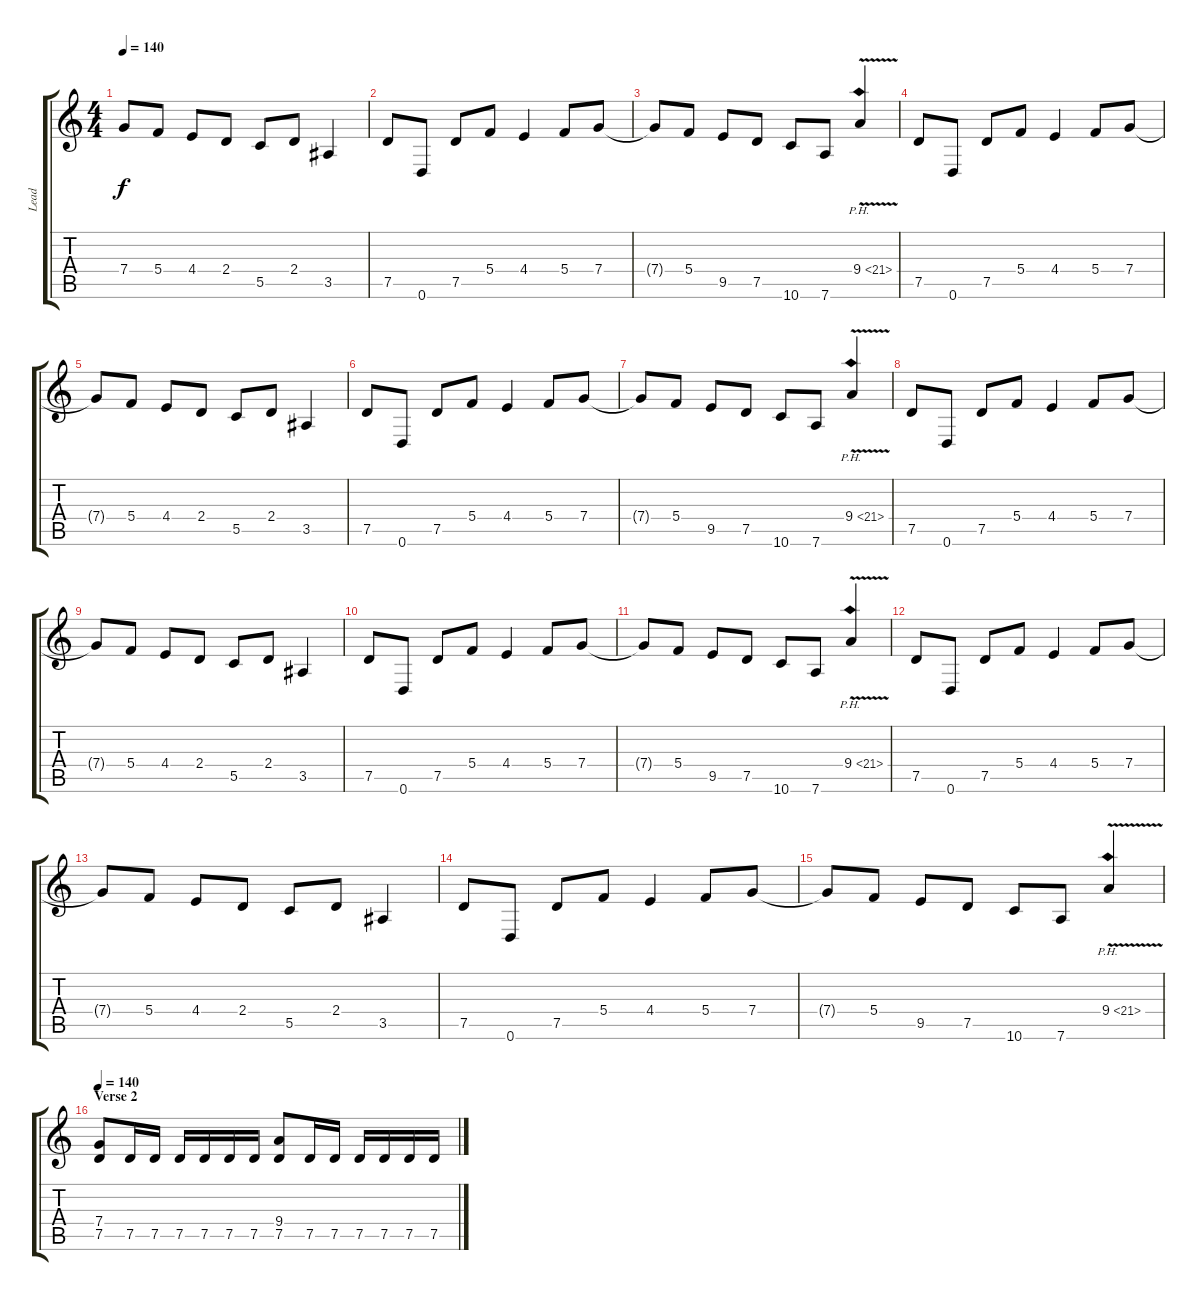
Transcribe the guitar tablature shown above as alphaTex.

\track ("Lead" "Lead") {instrument distortionguitar}
\staff {score tabs}
\tuning (D4 A3 F3 C3 G2 D2) {hide}
\ts (4 4)
\tempo 140
\clef g2
\ks c
7.4{t}.8{dy f} 5.4.8 4.4.8 2.4.8 5.5.8 2.4.8 3.5.4 |
7.5.8 0.6.8 7.5.8 5.4.8 4.4.4 5.4.8 7.4.8 |
7.4{t}.8 5.4.8 9.5.8 7.5.8 10.6.8 7.6.8 9.4{ph 12 v}.4 |
7.5.8 0.6.8 7.5.8 5.4.8 4.4.4 5.4.8 7.4.8 |
7.4{t}.8 5.4.8 4.4.8 2.4.8 5.5.8 2.4.8 3.5.4 |
7.5.8 0.6.8 7.5.8 5.4.8 4.4.4 5.4.8 7.4.8 |
7.4{t}.8 5.4.8 9.5.8 7.5.8 10.6.8 7.6.8 9.4{ph 12 v}.4 |
7.5.8 0.6.8 7.5.8 5.4.8 4.4.4 5.4.8 7.4.8 |
7.4{t}.8 5.4.8 4.4.8 2.4.8 5.5.8 2.4.8 3.5.4 |
7.5.8 0.6.8 7.5.8 5.4.8 4.4.4 5.4.8 7.4.8 |
7.4{t}.8 5.4.8 9.5.8 7.5.8 10.6.8 7.6.8 9.4{ph 12 v}.4 |
7.5.8 0.6.8 7.5.8 5.4.8 4.4.4 5.4.8 7.4.8 |
7.4{t}.8 5.4.8 4.4.8 2.4.8 5.5.8 2.4.8 3.5.4 |
7.5.8 0.6.8 7.5.8 5.4.8 4.4.4 5.4.8 7.4.8 |
7.4{t}.8 5.4.8 9.5.8 7.5.8 10.6.8 7.6.8 9.4{ph 12 v}.4 |
\section ("" "Verse 2")
\tempo 140
(7.4 7.5).8 7.5.16 7.5.16 7.5.16 7.5.16 7.5.16 7.5.16 (9.4 7.5).8 7.5.16 7.5.16 7.5.16 7.5.16 7.5.16 7.5.16
